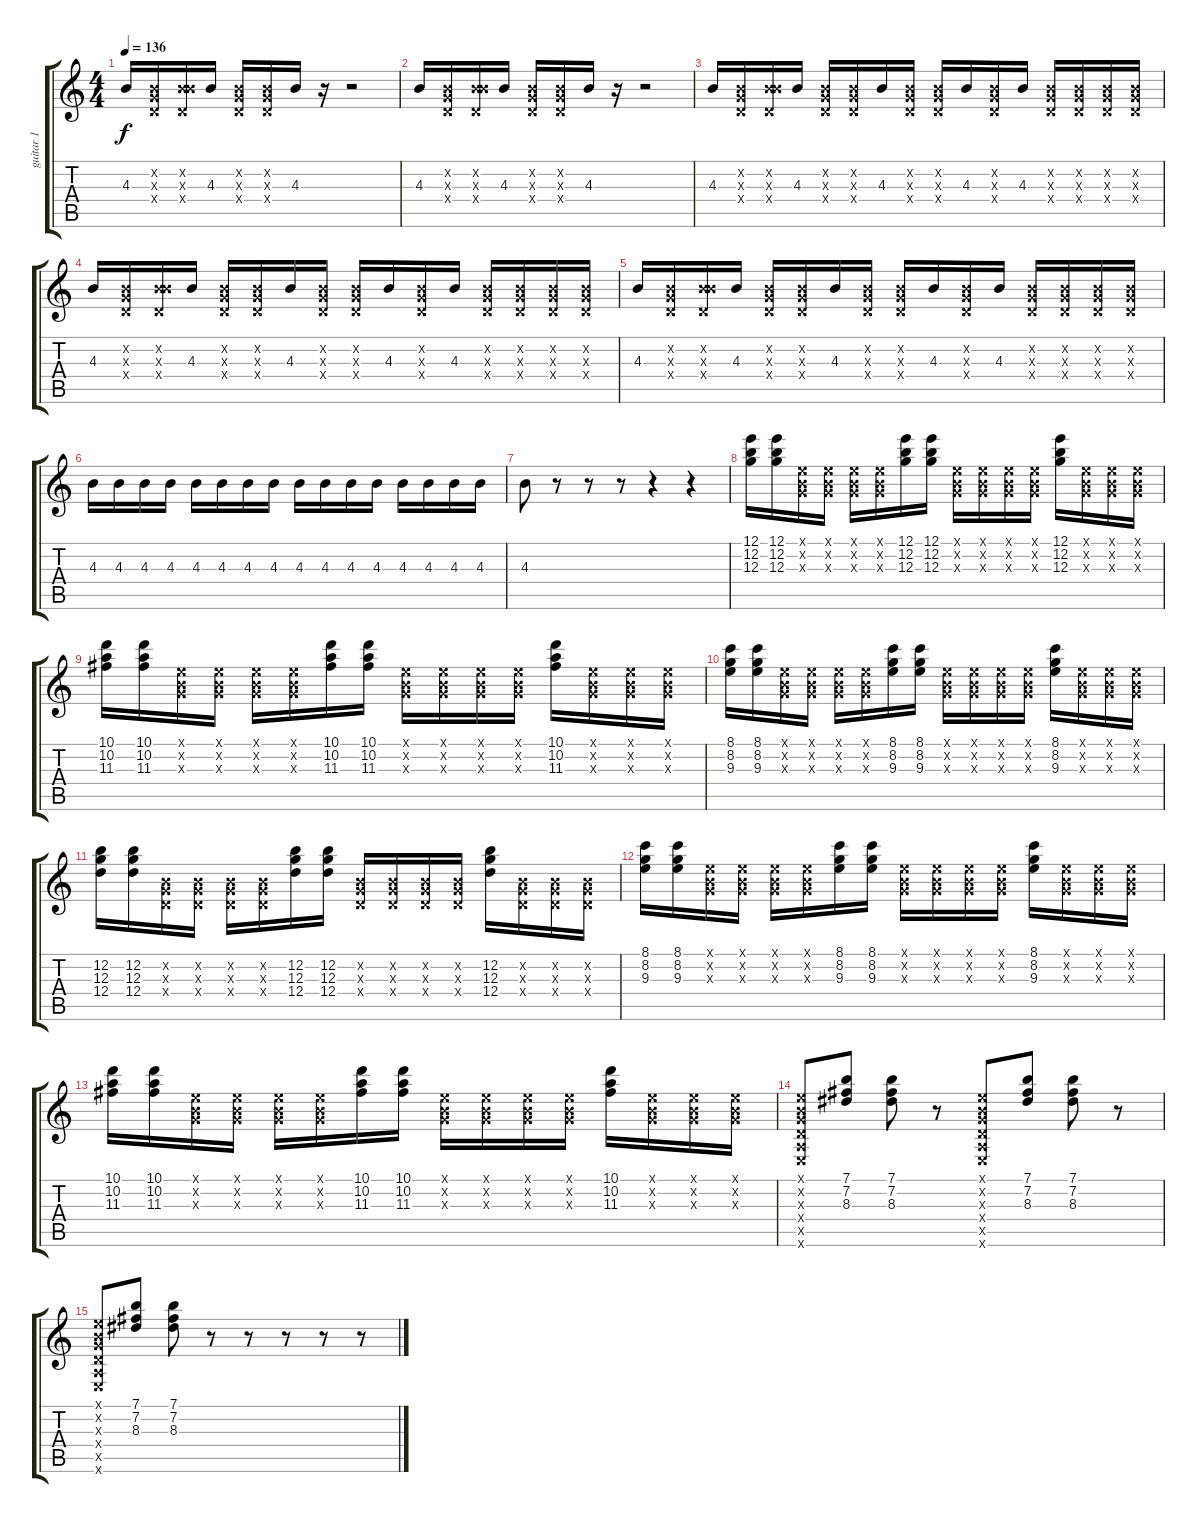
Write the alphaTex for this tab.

\track ("guitar 1" "guitar 1") {instrument electricguitarjazz}
\staff {score tabs}
\tuning (E4 B3 G3 D3 A2 E2) {hide}
\ts (4 4)
\tempo 136
\clef g2
\ks c
4.3.16{dy f} (0.2{x} 0.3{x} 0.4{x}).16 (0.2{x} 4.3{x} 0.4{x}).16 4.3.16 (0.2{x} 0.3{x} 0.4{x}).16 (0.2{x} 0.3{x} 0.4{x}).16 4.3.16 r.16 r.2 |
4.3.16 (0.2{x} 0.3{x} 0.4{x}).16 (0.2{x} 4.3{x} 0.4{x}).16 4.3.16 (0.2{x} 0.3{x} 0.4{x}).16 (0.2{x} 0.3{x} 0.4{x}).16 4.3.16 r.16 r.2 |
4.3.16 (0.2{x} 0.3{x} 0.4{x}).16 (0.2{x} 4.3{x} 0.4{x}).16 4.3.16 (0.2{x} 0.3{x} 0.4{x}).16 (0.2{x} 0.3{x} 0.4{x}).16 4.3.16 (0.2{x} 0.3{x} 0.4{x}).16 (0.2{x} 0.3{x} 0.4{x}).16 4.3.16 (0.2{x} 0.3{x} 0.4{x}).16 4.3.16 (0.2{x} 0.3{x} 0.4{x}).16 (0.2{x} 0.3{x} 0.4{x}).16 (0.2{x} 0.3{x} 0.4{x}).16 (0.2{x} 0.3{x} 0.4{x}).16 |
4.3.16 (0.2{x} 0.3{x} 0.4{x}).16 (0.2{x} 4.3{x} 0.4{x}).16 4.3.16 (0.2{x} 0.3{x} 0.4{x}).16 (0.2{x} 0.3{x} 0.4{x}).16 4.3.16 (0.2{x} 0.3{x} 0.4{x}).16 (0.2{x} 0.3{x} 0.4{x}).16 4.3.16 (0.2{x} 0.3{x} 0.4{x}).16 4.3.16 (0.2{x} 0.3{x} 0.4{x}).16 (0.2{x} 0.3{x} 0.4{x}).16 (0.2{x} 0.3{x} 0.4{x}).16 (0.2{x} 0.3{x} 0.4{x}).16 |
4.3.16 (0.2{x} 0.3{x} 0.4{x}).16 (0.2{x} 4.3{x} 0.4{x}).16 4.3.16 (0.2{x} 0.3{x} 0.4{x}).16 (0.2{x} 0.3{x} 0.4{x}).16 4.3.16 (0.2{x} 0.3{x} 0.4{x}).16 (0.2{x} 0.3{x} 0.4{x}).16 4.3.16 (0.2{x} 0.3{x} 0.4{x}).16 4.3.16 (0.2{x} 0.3{x} 0.4{x}).16 (0.2{x} 0.3{x} 0.4{x}).16 (0.2{x} 0.3{x} 0.4{x}).16 (0.2{x} 0.3{x} 0.4{x}).16 |
4.3.16 4.3.16 4.3.16 4.3.16 4.3.16 4.3.16 4.3.16 4.3.16 4.3.16 4.3.16 4.3.16 4.3.16 4.3.16 4.3.16 4.3.16 4.3.16 |
4.3.8 r.8 r.8 r.8 r.4 r.4 |
(12.1 12.2 12.3).16 (12.1 12.2 12.3).16 (0.1{x} 0.2{x} 0.3{x}).16 (0.1{x} 0.2{x} 0.3{x}).16 (0.1{x} 0.2{x} 0.3{x}).16 (0.1{x} 0.2{x} 0.3{x}).16 (12.1 12.2 12.3).16 (12.1 12.2 12.3).16 (0.1{x} 0.2{x} 0.3{x}).16 (0.1{x} 0.2{x} 0.3{x}).16 (0.1{x} 0.2{x} 0.3{x}).16 (0.1{x} 0.2{x} 0.3{x}).16 (12.1 12.2 12.3).16 (0.1{x} 0.2{x} 0.3{x}).16 (0.1{x} 0.2{x} 0.3{x}).16 (0.1{x} 0.2{x} 0.3{x}).16 |
(10.1 10.2 11.3).16 (10.1 10.2 11.3).16 (0.1{x} 0.2{x} 0.3{x}).16 (0.1{x} 0.2{x} 0.3{x}).16 (0.1{x} 0.2{x} 0.3{x}).16 (0.1{x} 0.2{x} 0.3{x}).16 (10.1 10.2 11.3).16 (10.1 10.2 11.3).16 (0.1{x} 0.2{x} 0.3{x}).16 (0.1{x} 0.2{x} 0.3{x}).16 (0.1{x} 0.2{x} 0.3{x}).16 (0.1{x} 0.2{x} 0.3{x}).16 (10.1 10.2 11.3).16 (0.1{x} 0.2{x} 0.3{x}).16 (0.1{x} 0.2{x} 0.3{x}).16 (0.1{x} 0.2{x} 0.3{x}).16 |
(8.1 8.2 9.3).16 (8.1 8.2 9.3).16 (0.1{x} 0.2{x} 0.3{x}).16 (0.1{x} 0.2{x} 0.3{x}).16 (0.1{x} 0.2{x} 0.3{x}).16 (0.1{x} 0.2{x} 0.3{x}).16 (8.1 8.2 9.3).16 (8.1 8.2 9.3).16 (0.1{x} 0.2{x} 0.3{x}).16 (0.1{x} 0.2{x} 0.3{x}).16 (0.1{x} 0.2{x} 0.3{x}).16 (0.1{x} 0.2{x} 0.3{x}).16 (8.1 8.2 9.3).16 (0.1{x} 0.2{x} 0.3{x}).16 (0.1{x} 0.2{x} 0.3{x}).16 (0.1{x} 0.2{x} 0.3{x}).16 |
(12.2 12.3 12.4).16 (12.2 12.3 12.4).16 (0.2{x} 0.3{x} 0.4{x}).16 (0.2{x} 0.3{x} 0.4{x}).16 (0.2{x} 0.3{x} 0.4{x}).16 (0.2{x} 0.3{x} 0.4{x}).16 (12.2 12.3 12.4).16 (12.2 12.3 12.4).16 (0.2{x} 0.3{x} 0.4{x}).16 (0.2{x} 0.3{x} 0.4{x}).16 (0.2{x} 0.3{x} 0.4{x}).16 (0.2{x} 0.3{x} 0.4{x}).16 (12.2 12.3 12.4).16 (0.2{x} 0.3{x} 0.4{x}).16 (0.2{x} 0.3{x} 0.4{x}).16 (0.2{x} 0.3{x} 0.4{x}).16 |
(8.1 8.2 9.3).16 (8.1 8.2 9.3).16 (0.1{x} 0.2{x} 0.3{x}).16 (0.1{x} 0.2{x} 0.3{x}).16 (0.1{x} 0.2{x} 0.3{x}).16 (0.1{x} 0.2{x} 0.3{x}).16 (8.1 8.2 9.3).16 (8.1 8.2 9.3).16 (0.1{x} 0.2{x} 0.3{x}).16 (0.1{x} 0.2{x} 0.3{x}).16 (0.1{x} 0.2{x} 0.3{x}).16 (0.1{x} 0.2{x} 0.3{x}).16 (8.1 8.2 9.3).16 (0.1{x} 0.2{x} 0.3{x}).16 (0.1{x} 0.2{x} 0.3{x}).16 (0.1{x} 0.2{x} 0.3{x}).16 |
(10.1 10.2 11.3).16 (10.1 10.2 11.3).16 (0.1{x} 0.2{x} 0.3{x}).16 (0.1{x} 0.2{x} 0.3{x}).16 (0.1{x} 0.2{x} 0.3{x}).16 (0.1{x} 0.2{x} 0.3{x}).16 (10.1 10.2 11.3).16 (10.1 10.2 11.3).16 (0.1{x} 0.2{x} 0.3{x}).16 (0.1{x} 0.2{x} 0.3{x}).16 (0.1{x} 0.2{x} 0.3{x}).16 (0.1{x} 0.2{x} 0.3{x}).16 (10.1 10.2 11.3).16 (0.1{x} 0.2{x} 0.3{x}).16 (0.1{x} 0.2{x} 0.3{x}).16 (0.1{x} 0.2{x} 0.3{x}).16 |
(0.1{x} 0.2{x} 0.3{x} 0.4{x} 0.5{x} 0.6{x}).8 (7.1 7.2 8.3).8 (7.1 7.2 8.3).8 r.8 (0.1{x} 0.2{x} 0.3{x} 0.4{x} 0.5{x} 0.6{x}).8 (7.1 7.2 8.3).8 (7.1 7.2 8.3).8 r.8 |
(0.1{x} 0.2{x} 0.3{x} 0.4{x} 0.5{x} 0.6{x}).8 (7.1 7.2 8.3).8 (7.1 7.2 8.3).8 r.8 r.8 r.8 r.8 r.8
